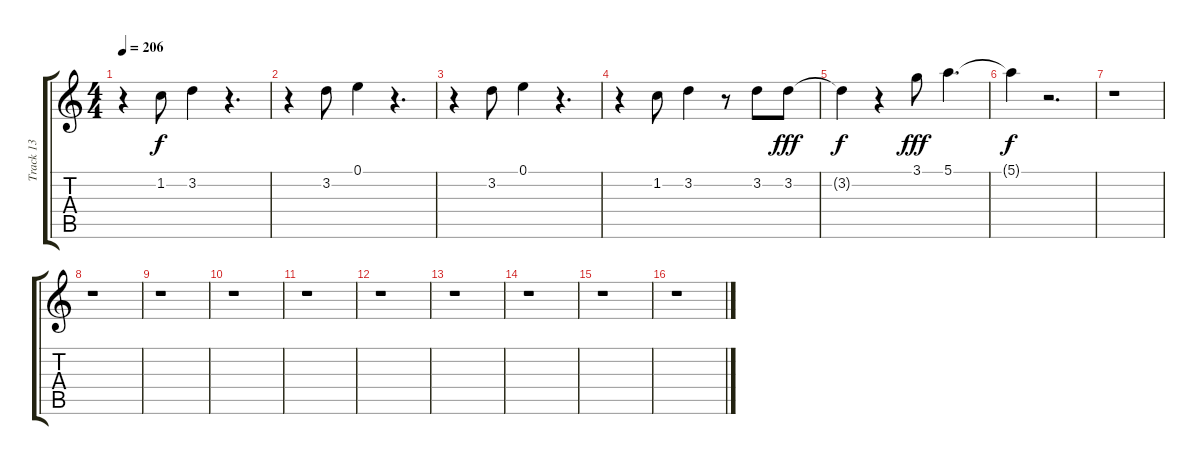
\track ("Track 13" "Track 13") {instrument electricguitarmuted}
\staff {score tabs}
\tuning (E4 B3 G3 D3 A2 E2) {hide}
\ts (4 4)
\tempo 206
\clef g2
\ks c
r.4{dy f} 1.2.8 3.2.4 r.4{d} |
r.4 3.2.8 0.1.4 r.4{d} |
r.4 3.2.8 0.1.4 r.4{d} |
r.4 1.2.8 3.2.4 r.8 3.2.8 3.2.8{dy fff} |
3.2{t}.4{dy f} r.4 3.1.8{dy fff} 5.1.4{d} |
5.1{t}.4{dy f} r.2{d} |
r.1 |
r.1 |
r.1 |
r.1 |
r.1 |
r.1 |
r.1 |
r.1 |
r.1 |
r.1
